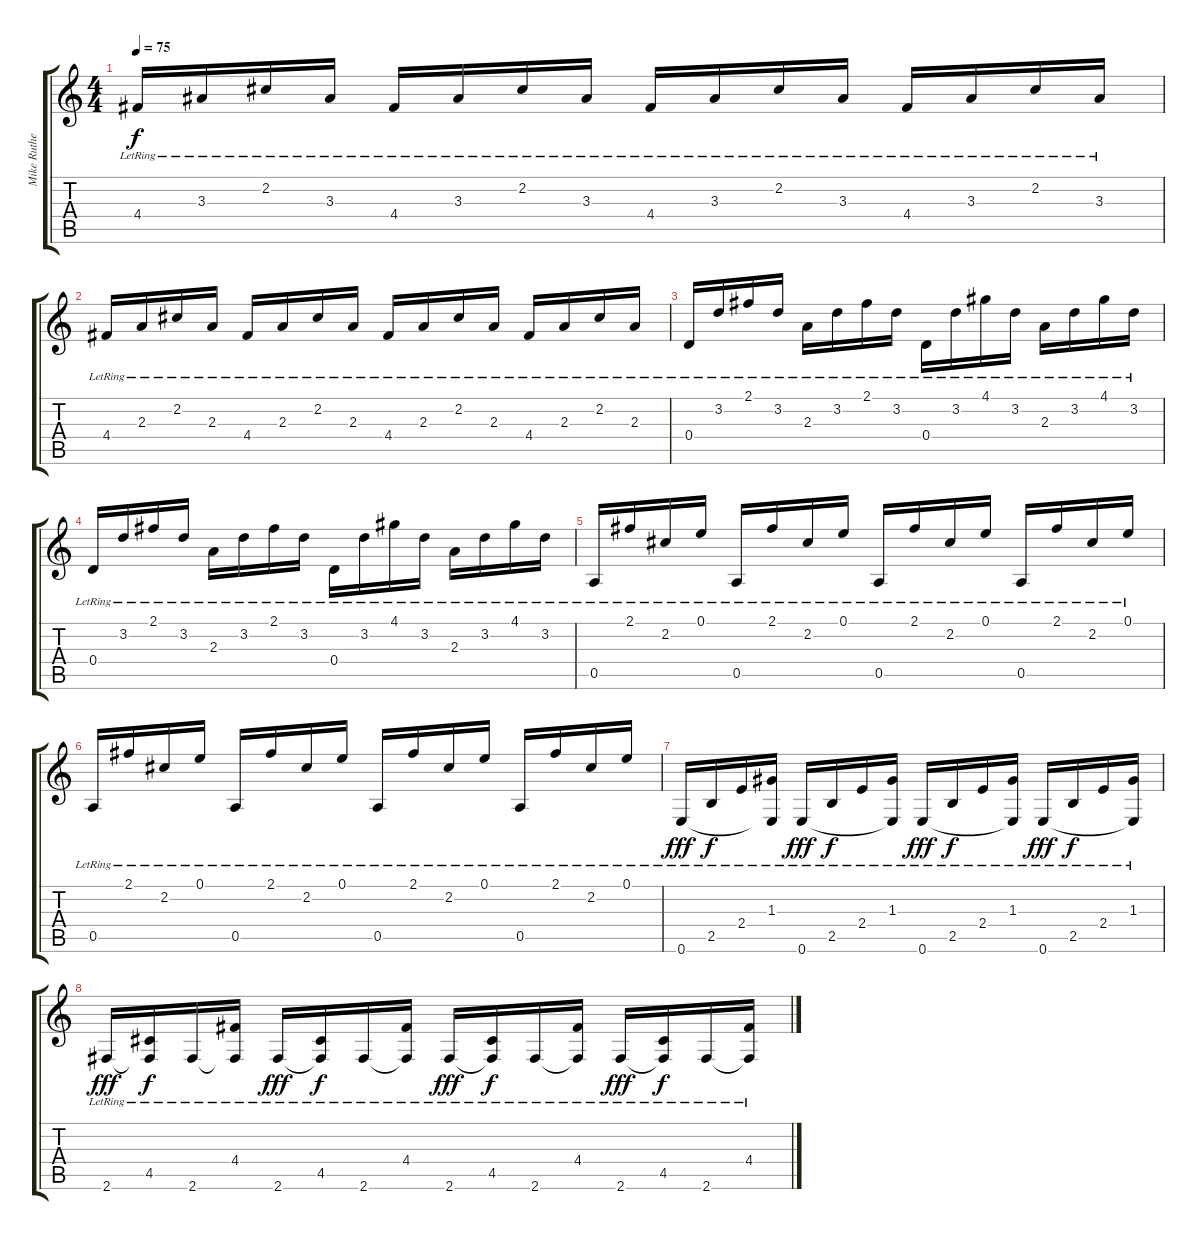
\track ("Mike Rutherford (clean guitar rhythm)" "Mike Ruthe") {instrument electricguitarjazz}
\staff {score tabs}
\tuning (E4 B3 G3 D3 A2 E2) {hide}
\ts (4 4)
\tempo 75
\clef g2
\ks c
4.4{lr}.16{dy f} 3.3{lr}.16 2.2{lr}.16 3.3{lr}.16 4.4{lr}.16 3.3{lr}.16 2.2{lr}.16 3.3{lr}.16 4.4{lr}.16 3.3{lr}.16 2.2{lr}.16 3.3{lr}.16 4.4{lr}.16 3.3{lr}.16 2.2{lr}.16 3.3{lr}.16 |
4.4{lr}.16 2.3{lr}.16 2.2{lr}.16 2.3{lr}.16 4.4{lr}.16 2.3{lr}.16 2.2{lr}.16 2.3{lr}.16 4.4{lr}.16 2.3{lr}.16 2.2{lr}.16 2.3{lr}.16 4.4{lr}.16 2.3{lr}.16 2.2{lr}.16 2.3{lr}.16 |
0.4{lr}.16 3.2{lr}.16 2.1{lr}.16 3.2{lr}.16 2.3{lr}.16 3.2{lr}.16 2.1{lr}.16 3.2{lr}.16 0.4{lr}.16 3.2{lr}.16 4.1{lr}.16 3.2{lr}.16 2.3{lr}.16 3.2{lr}.16 4.1{lr}.16 3.2{lr}.16 |
0.4{lr}.16 3.2{lr}.16 2.1{lr}.16 3.2{lr}.16 2.3{lr}.16 3.2{lr}.16 2.1{lr}.16 3.2{lr}.16 0.4{lr}.16 3.2{lr}.16 4.1{lr}.16 3.2{lr}.16 2.3{lr}.16 3.2{lr}.16 4.1{lr}.16 3.2{lr}.16 |
0.5{lr}.16 2.1{lr}.16 2.2{lr}.16 0.1{lr}.16 0.5{lr}.16 2.1{lr}.16 2.2{lr}.16 0.1{lr}.16 0.5{lr}.16 2.1{lr}.16 2.2{lr}.16 0.1{lr}.16 0.5{lr}.16 2.1{lr}.16 2.2{lr}.16 0.1{lr}.16 |
0.5{lr}.16 2.1{lr}.16 2.2{lr}.16 0.1{lr}.16 0.5{lr}.16 2.1{lr}.16 2.2{lr}.16 0.1{lr}.16 0.5{lr}.16 2.1{lr}.16 2.2{lr}.16 0.1{lr}.16 0.5{lr}.16 2.1{lr}.16 2.2{lr}.16 0.1{lr}.16 |
0.6{lr}.16{dy fff} 2.5{lr}.16{dy f} 2.4{lr}.16 (1.3{lr} 0.6{t}).16 0.6{lr}.16{dy fff} 2.5{lr}.16{dy f} 2.4{lr}.16 (1.3{lr} 0.6{t}).16 0.6{lr}.16{dy fff} 2.5{lr}.16{dy f} 2.4{lr}.16 (1.3{lr} 0.6{t}).16 0.6{lr}.16{dy fff} 2.5{lr}.16{dy f} 2.4{lr}.16 (1.3{lr} 0.6{t}).16 |
2.6{lr}.16{dy fff} (4.5{lr} 2.6{t}).16{dy f} 2.6{lr}.16 (4.4{lr} 2.6{t}).16 2.6{lr}.16{dy fff} (4.5{lr} 2.6{t}).16{dy f} 2.6{lr}.16 (4.4{lr} 2.6{t}).16 2.6{lr}.16{dy fff} (4.5{lr} 2.6{t}).16{dy f} 2.6{lr}.16 (4.4{lr} 2.6{t}).16 2.6{lr}.16{dy fff} (4.5{lr} 2.6{t}).16{dy f} 2.6{lr}.16 (4.4{lr} 2.6{t}).16
